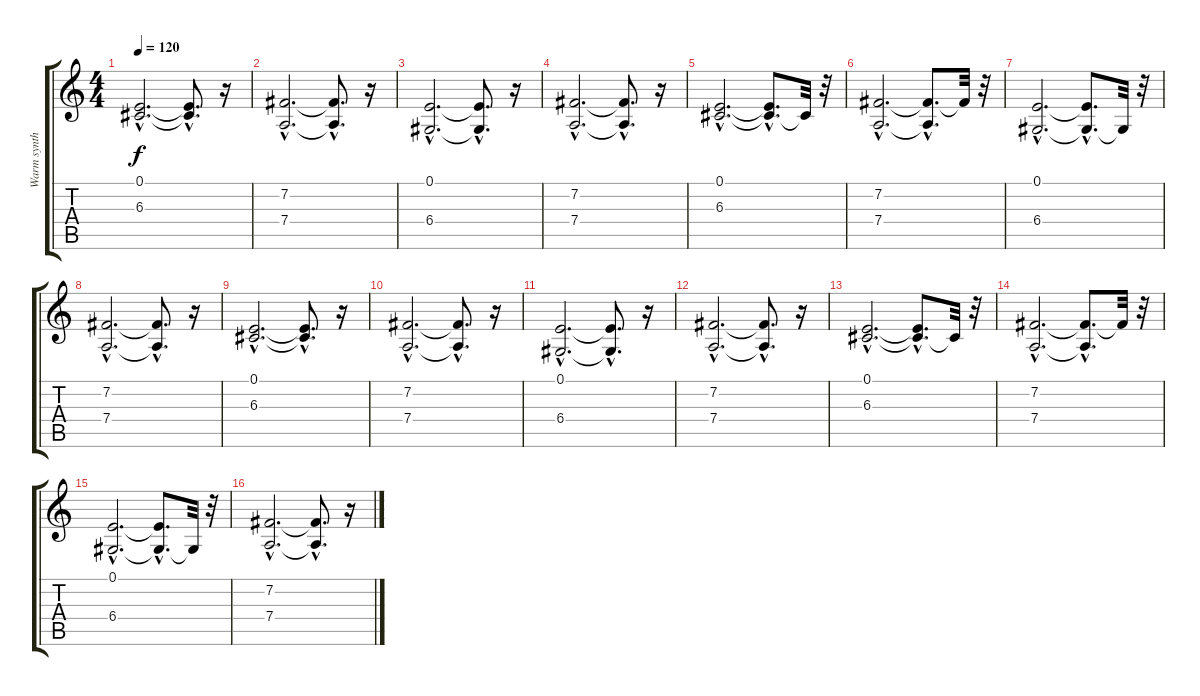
\track ("Warm synth & Saw Lead" "Warm synth") {instrument pad3polysynth}
\staff {score tabs}
\tuning (E4 B3 G3 D3 A2 E2) {hide}
\ts (4 4)
\tempo 120
\clef g2
\ks c
(0.1{hac} 6.3{hac}).2{d dy f} (0.1{hac t} 6.3{hac t}).8{d} r.16 |
(7.2{hac} 7.4{hac}).2{d} (7.2{hac t} 7.4{hac t}).8{d} r.16 |
(0.1{hac} 6.4{hac}).2{d} (0.1{hac t} 6.4{hac t}).8{d} r.16 |
(7.2{hac} 7.4{hac}).2{d} (7.2{hac t} 7.4{hac t}).8{d} r.16 |
(0.1{hac} 6.3{hac}).2{d} (0.1{hac t} 6.3{hac t}).8{d} 6.3{t}.32 r.32 |
(7.2{hac} 7.4{hac}).2{d} (7.2{hac t} 7.4{hac t}).8{d} 7.2{t}.32 r.32 |
(0.1{hac} 6.4{hac}).2{d} (0.1{hac t} 6.4{hac t}).8{d} 6.4{t}.32 r.32 |
(7.2{hac} 7.4{hac}).2{d} (7.2{hac t} 7.4{hac t}).8{d} r.16 |
(0.1{hac} 6.3{hac}).2{d} (0.1{hac t} 6.3{hac t}).8{d} r.16 |
(7.2{hac} 7.4{hac}).2{d} (7.2{hac t} 7.4{hac t}).8{d} r.16 |
(0.1{hac} 6.4{hac}).2{d} (0.1{hac t} 6.4{hac t}).8{d} r.16 |
(7.2{hac} 7.4{hac}).2{d} (7.2{hac t} 7.4{hac t}).8{d} r.16 |
(0.1{hac} 6.3{hac}).2{d} (0.1{hac t} 6.3{hac t}).8{d} 6.3{t}.32 r.32 |
(7.2{hac} 7.4{hac}).2{d} (7.2{hac t} 7.4{hac t}).8{d} 7.2{t}.32 r.32 |
(0.1{hac} 6.4{hac}).2{d} (0.1{hac t} 6.4{hac t}).8{d} 6.4{t}.32 r.32 |
(7.2{hac} 7.4{hac}).2{d} (7.2{hac t} 7.4{hac t}).8{d} r.16
